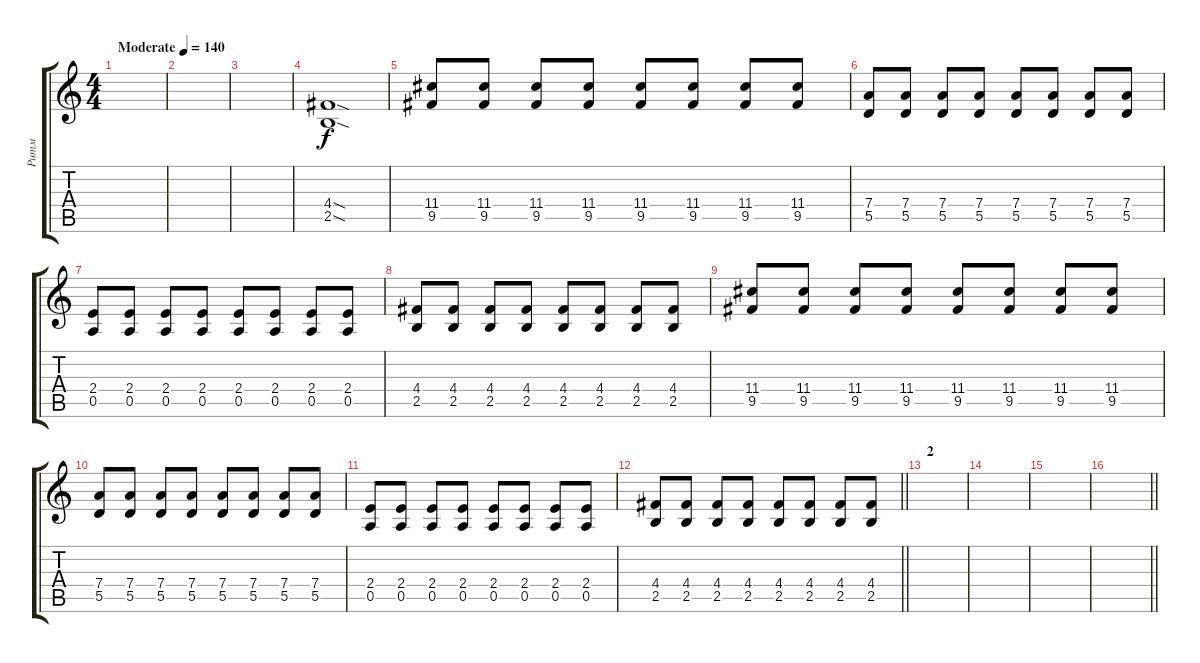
\track ("Ритм" "Ритм") {instrument distortionguitar}
\staff {score tabs}
\tuning (E4 B3 G3 D3 A2 E2) {hide}
\ts (4 4)
\tempo (140 "Moderate")
\clef g2
\ks c
|
|
|
(4.4{sod} 2.5{sod}).1 |
(11.4 9.5).8 (11.4 9.5).8 (11.4 9.5).8 (11.4 9.5).8 (11.4 9.5).8 (11.4 9.5).8 (11.4 9.5).8 (11.4 9.5).8 |
(7.4 5.5).8 (7.4 5.5).8 (7.4 5.5).8 (7.4 5.5).8 (7.4 5.5).8 (7.4 5.5).8 (7.4 5.5).8 (7.4 5.5).8 |
(2.4 0.5).8 (2.4 0.5).8 (2.4 0.5).8 (2.4 0.5).8 (2.4 0.5).8 (2.4 0.5).8 (2.4 0.5).8 (2.4 0.5).8 |
(4.4 2.5).8 (4.4 2.5).8 (4.4 2.5).8 (4.4 2.5).8 (4.4 2.5).8 (4.4 2.5).8 (4.4 2.5).8 (4.4 2.5).8 |
(11.4 9.5).8 (11.4 9.5).8 (11.4 9.5).8 (11.4 9.5).8 (11.4 9.5).8 (11.4 9.5).8 (11.4 9.5).8 (11.4 9.5).8 |
(7.4 5.5).8 (7.4 5.5).8 (7.4 5.5).8 (7.4 5.5).8 (7.4 5.5).8 (7.4 5.5).8 (7.4 5.5).8 (7.4 5.5).8 |
(2.4 0.5).8 (2.4 0.5).8 (2.4 0.5).8 (2.4 0.5).8 (2.4 0.5).8 (2.4 0.5).8 (2.4 0.5).8 (2.4 0.5).8 |
\barLineRight lightlight
(4.4 2.5).8 (4.4 2.5).8 (4.4 2.5).8 (4.4 2.5).8 (4.4 2.5).8 (4.4 2.5).8 (4.4 2.5).8 (4.4 2.5).8 |
\section ("" "2")
|
|
|
\barLineRight lightlight
